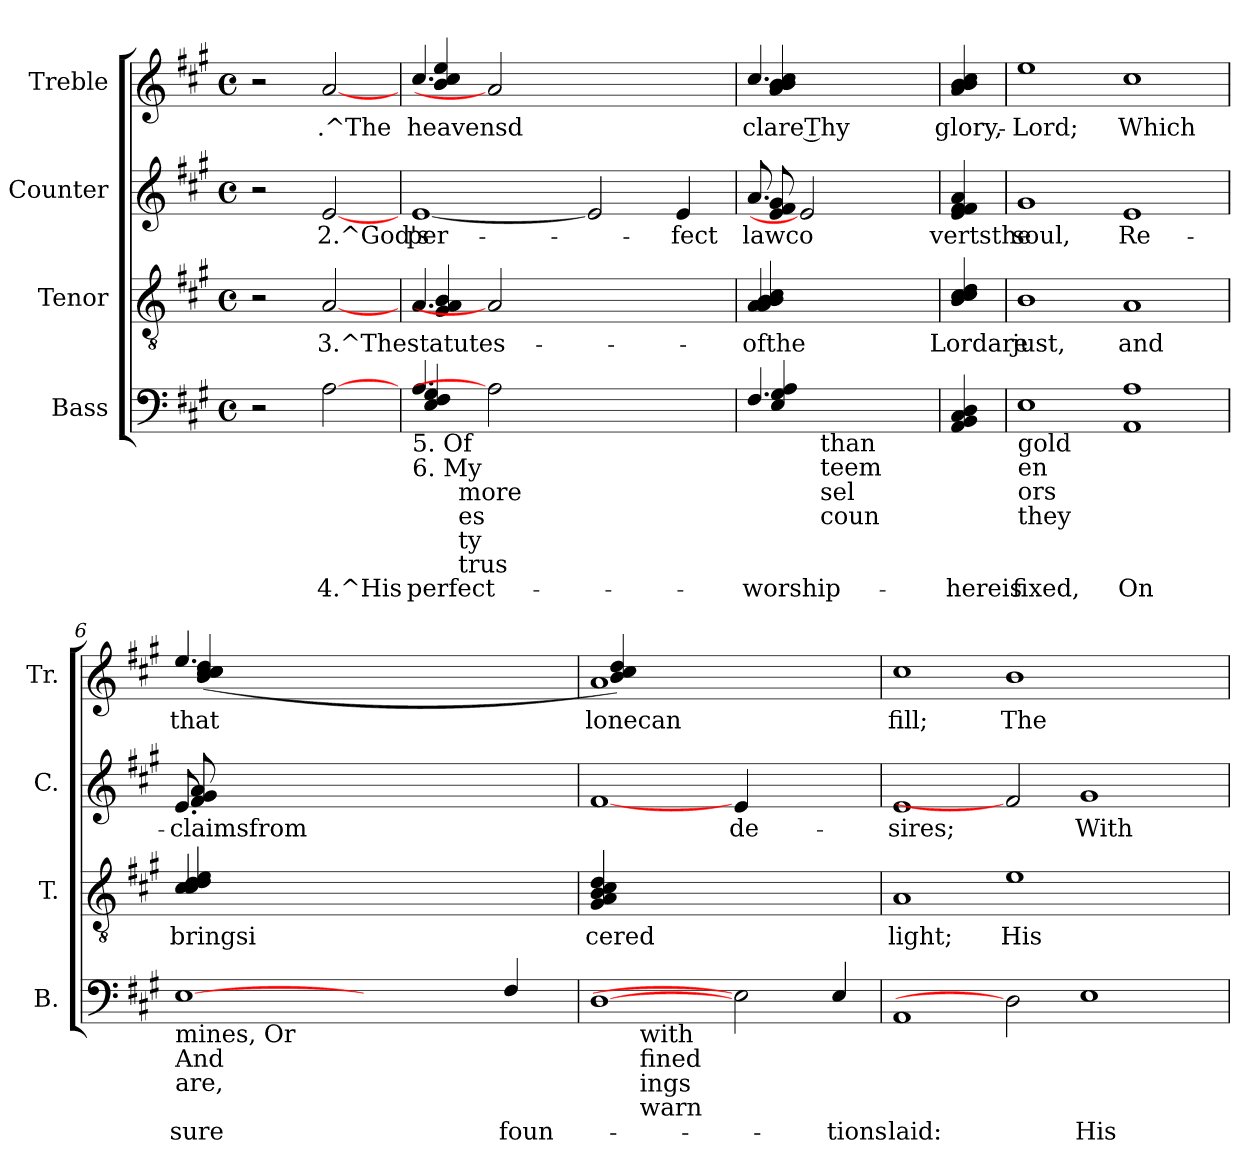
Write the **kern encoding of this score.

**kern	**text	**kern	**text	**kern	**text	**kern	**text
*part4	*part4	*part3	*part3	*part2	*part2	*part1	*part1
*staff4	*staff4	*staff3	*staff3	*staff2	*staff2	*staff1	*staff1
*I"Bass	*	*I"Tenor	*	*I"Counter	*	*I"Treble	*
*I'B.	*	*I'T.	*	*I'C.	*	*I'Tr.	*
!!LO:PB:g=z
*stria5	*	*stria5	*	*stria5	*	*stria5	*
*clefF4	*	*clefGv2	*	*clefG2	*	*clefG2	*
*k[f#c#g#]	*	*k[f#c#g#]	*	*k[f#c#g#]	*	*k[f#c#g#]	*
*A:	*	*A:	*	*A:	*	*A:	*
*M4/4	*	*M4/4	*	*M4/4	*	*M4/4	*
*met(c)	*	*met(c)	*	*met(c)	*	*met(c)	*
=1	=1	=1	=1	=1	=1	=1	=1
2r	.	2r	.	2r	.	2r	.
!	!LO:LY:b:rj	!	!LO:LY:b:rj	!	!LO:LY:b:rj	!	!LO:LY:b:rj
[2A	4.^His	[2A	3.^The	[2e	2.^God's	[2a<	.^The
=2	=2	=2	=2	=2	=2	=2	=2
*^	*	*	*	*	*	*	*
!LO:TX:b:t=5. Of	!	!	!	!	!	!	!	!
!LO:TX:b:t=6. My	!	!	!	!	!	!	!	!
!	!	!LO:LY:b:rj	!	!LO:LY:b:rj	!	!LO:LY:b:rj	!	!LO:LY:b:rj
*	*	*	*^	*	*	*	*^	*
(>4.A/	4G#/ 4F#/ 4E/)	perfect-	4.A/	4B/ 4A/ 4G#/	statutes-	[1e	per-	4.cc#/	4cc#/ 4b/ 4ee/	heavensd
!	!LO:TX:b:t=more	!	!	!	!	!	!	!	!	!
!	!LO:TX:b:t=es	!	!	!	!	!	!	!	!	!
!	!LO:TX:b:t=ty	!	!	!	!	!	!	!	!	!
!	!LO:TX:b:t=trus	!	!	!	!	!	!	!	!	!
.	2..ryy	.	.	2..ryy	.	.	.	.	2..ryy	.
2A]	.	.	2A]	.	.	.	.	2a]	.	.
2..ryy	.	.	2..ryy	.	.	.	.	2..ryy	.	.
.	.	.	.	.	.	2e]	.	.	.	.
.	2ryy	.	.	2ryy	.	.	.	.	2ryy	.
!	!	!	!	!	!	!	!LO:LY:b:rj	!	!	!
.	.	.	.	.	.	4e/	-fect	.	.	.
.	8ryy	.	.	8ryy	.	.	.	.	8ryy	.
=3	=3	=3	=3	=3	=3	=3	=3	=3	=3	=3
!	!	!LO:LY:b:rj	!	!	!LO:LY:b:rj	!	!LO:LY:b:rj	!	!	!LO:LY:b:rj
*	*	*	*	*	*	*^	*	*	*	*
(>4.F#/	4A/ 4G#/ 4E/)	-worship-	(<4.A/	4c#/ 4B/ 4B/ 4A/)	-ofthe	(<8.a/	8g#/ 8f#/ 8e/)	lawco	(>4.cc#/	4b/ 4b/ 4a/ 4cc#/)	clare Thy
.	.	.	.	.	.	.	2ryy	.	.	.	.
.	.	.	.	.	.	2e]	.	.	.	.	.
!	!LO:TX:b:t=than	!	!	!	!	!	!	!	!	!	!
!	!LO:TX:b:t=teem	!	!	!	!	!	!	!	!	!	!
!	!LO:TX:b:t=sel	!	!	!	!	!	!	!	!	!	!
!	!LO:TX:b:t=coun	!	!	!	!	!	!	!	!	!	!
.	4ryy	.	.	4ryy	.	.	.	.	.	4ryy	.
4ryy	.	.	4ryy	.	.	.	.	.	4ryy	.	.
.	16ryy	.	.	16ryy	.	.	.	.	.	16ryy	.
.	8ryy	.	.	8ryy	.	.	.	.	.	8ryy	.
16ryy	.	.	16ryy	.	.	.	16ryy	.	16ryy	.	.
*v	*v	*	*	*	*	*	*	*	*v	*v	*
*	*	*v	*v	*	*	*	*	*	*
=4	=4	=4	=4	=4	=4	=4	=4	=4
!	!LO:LY:b:rj	!	!LO:LY:b:rj	!	!	!LO:LY:b:rj	!	!LO:LY:b:rj
*	*	*	*	*v	*v	*	*	*
(>4D/ 4C#/ 4BB/ 4AA/	-hereis	(>4d/ 4c#/ 4B/ 4c#/	Lordare	4f#/ 4f#/ 4e/ 4a/	vertsthe	4b/ 4b/ 4a/ 4cc#/	glory,-
=5	=5	=5	=5	=5	=5	=5	=5
!LO:TX:b:t=gold	!	!	!	!	!	!	!
!LO:TX:b:t=en	!	!	!	!	!	!	!
!LO:TX:b:t=ors	!	!	!	!	!	!	!
!LO:TX:b:t=they	!	!	!	!	!	!	!
!	!LO:LY:b:rj	!	!LO:LY:b:rj	!	!LO:LY:b:rj	!	!LO:LY:b:rj
1E	fixed,	1B	just,	1g#	soul,	1ee>	-Lord;
!	!LO:LY:b:rj	!	!LO:LY:b:rj	!	!LO:LY:b:rj	!	!LO:LY:b:rj
1A 1AA	On	1A	and	1e	Re-	1cc#	Which
=6	=6	=6	=6	=6	=6	=6	=6
!LO:TX:b:t=mines, Or	!	!	!	!	!	!	!
!LO:TX:b:t=And	!	!	!	!	!	!	!
!LO:TX:b:t=are,	!	!	!	!	!	!	!
!	!LO:LY:b:rj	!	!LO:LY:b:rj	!	!LO:LY:b:rj	!	!LO:LY:b:rj
*	*	*^	*	*^	*	*^	*
[1E	sure	(>4.c#/	4e/ 4d/ 4d/ 4c#/)	bringsi	(<8.e/	8g#/ 8f#/ 8a/)	-claimsfrom	(>4.ee/	(>4dd/ 4cc#/ 4cc#/ 4b/ 4cc#/)	that
.	.	.	.	.	.	1ryy	.	.	.	.
.	.	.	.	.	1ryy	.	.	.	.	.
.	.	.	1ryy	.	.	.	.	.	1ryy	.
.	.	1ryy	.	.	.	.	.	1ryy	.	.
2ryy	.	.	.	.	.	.	.	.	.	.
.	.	.	.	.	.	2ryy	.	.	.	.
.	.	.	.	.	2ryy	.	.	.	.	.
.	.	.	4.ryy	.	.	.	.	.	4.ryy	.
.	.	4.ryy	.	.	.	.	.	4.ryy	.	.
!	!LO:LY:b:rj	!	!	!	!	!	!	!	!	!
4F#/	foun-	.	.	.	.	.	.	.	.	.
.	.	.	8ryy	.	.	16ryy	.	.	8ryy	.
.	.	.	.	.	16ryy	16ryy	.	.	.	.
*	*	*v	*v	*	*	*	*	*	*	*
=7	=7	=7	=7	=7	=7	=7	=7	=7	=7
!LO:TX:b:t=gold	!	!	!	!	!	!	!	!	!
!LO:TX:b:t=re	!	!	!	!	!	!	!	!	!
!LO:TX:b:t=friend	!	!	!	!	!	!	!	!	!
!LO:TX:b:t=ly	!	!	!	!	!	!	!	!	!
!	!	!	!LO:LY:b:rj	!	!	!	!	!	!LO:LY:b:rj
*^	*	*	*	*v	*v	*	*	*	*
[1D	4ryy	.	(>(<4d/ 4c#/ 4B/ 4A/ 4G#/	cered	[1f#	.	(>1a	(>4dd/ 4cc#/ 4b/)	lonecan
!	!LO:TX:b:t=with	!	!	!	!	!	!	!	!
!	!LO:TX:b:t=fined	!	!	!	!	!	!	!	!
!	!LO:TX:b:t=ings	!	!	!	!	!	!	!	!
!	!LO:TX:b:t=warn	!	!	!	!	!	!	!	!
.	1.ryy	.	1.ryy	.	.	.	.	2.ryy	.
!	!	!	!	!	!	!LO:LY:b:rj	!	!	!
2E]	.	.	.	.	4e/	de-	2.ryy	2.ryy	.
.	.	.	.	.	2ryy	.	.	.	.
!	!	!LO:LY:b:rj	!	!	!	!	!	!	!
4E/	.	-tions	.	.	.	.	.	.	.
*	*	*	*	*	*	*	*v	*v	*
=8	=8	=8	=8	=8	=8	=8	=8	=8
!	!	!LO:LY:b:rj	!	!LO:LY:b:rj	!	!LO:LY:b:rj	!	!LO:LY:b:rj
*v	*v	*	*	*	*	*	*	*
1AA	laid:	1A	light;	1e	-sires;	1cc#	fill;
!	!	!	!LO:LY:b:rj	!	!	!	!LO:LY:b:rj
2D]	.	1e	His	2f#]	.	1b	The
!	!LO:LY:b:rj	!	!	!	!LO:LY:b:rj	!	!
1E	His	.	.	1g#	With	.	.
.	.	2ryy	.	.	.	2ryy	.
=	=	=	=	=	=	=	=
*-	*-	*-	*-	*-	*-	*-	*-
